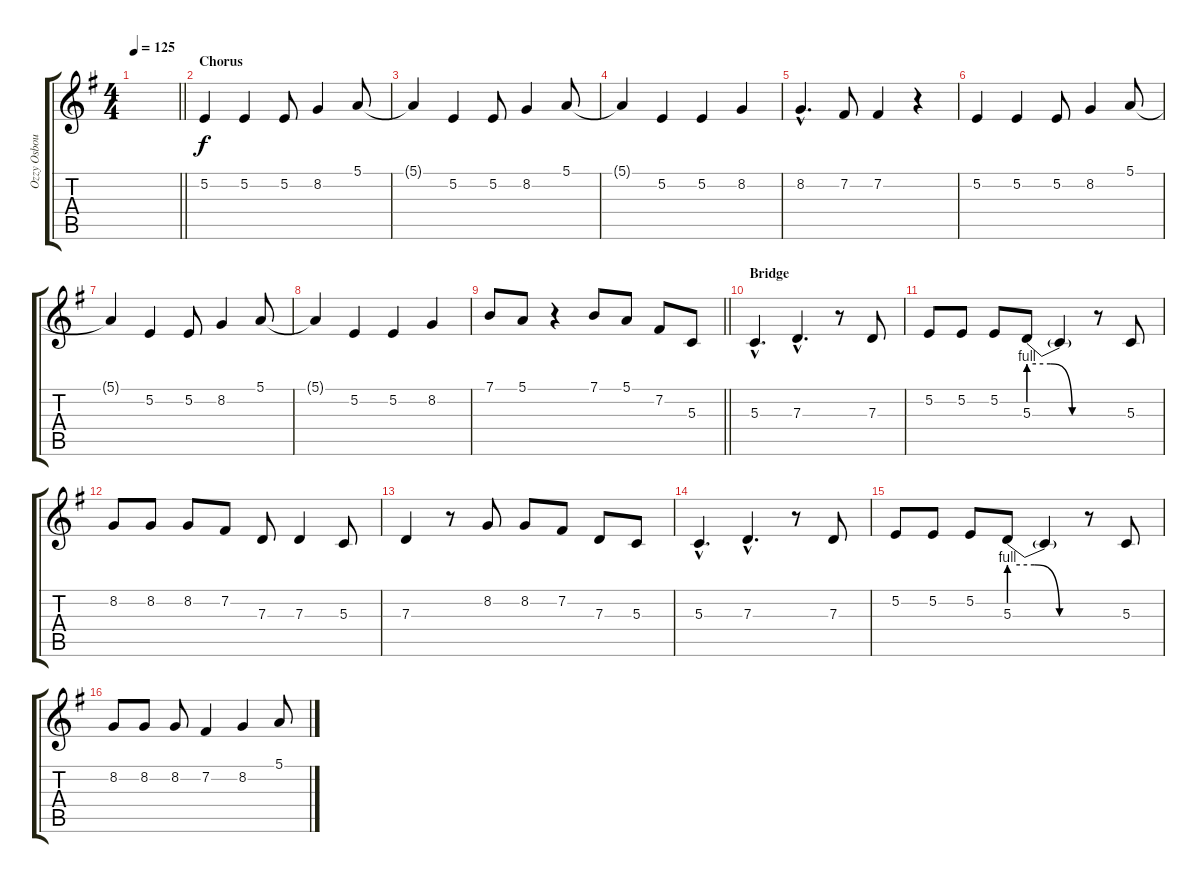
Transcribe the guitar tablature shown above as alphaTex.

\track ("Ozzy Osbourne " "Ozzy Osbou") {instrument lead2sawtooth}
\staff {score tabs}
\tuning (E4 B3 G3 D3 A2 E2) {hide}
\ts (4 4)
\tempo 125
\clef g2
\barLineRight lightlight
\ks eminor
|
\section ("" "Chorus")
5.2.4 5.2.4 5.2.8 8.2.4 5.1.8 |
5.1{t}.4 5.2.4 5.2.8 8.2.4 5.1.8 |
5.1{t}.4 5.2.4 5.2.4 8.2.4 |
8.2{hac}.4{d} 7.2.8 7.2.4 r.4 |
5.2.4 5.2.4 5.2.8 8.2.4 5.1.8 |
5.1{t}.4 5.2.4 5.2.8 8.2.4 5.1.8 |
5.1{t}.4 5.2.4 5.2.4 8.2.4 |
\barLineRight lightlight
7.1.8 5.1.8 r.4 7.1.8 5.1.8 7.2.8 5.3.8 |
\section ("" "Bridge")
5.3{hac}.4{d} 7.3{hac}.4{d} r.8 7.3.8 |
5.2.8 5.2.8 5.2.8 5.3{be (custom 0 4 20 4 40 0 60 0)}.8 5.3{t}.4 r.8 5.3.8 |
8.2.8 8.2.8 8.2.8 7.2.8 7.3.8 7.3.4 5.3.8 |
7.3.4 r.8 8.2.8 8.2.8 7.2.8 7.3.8 5.3.8 |
5.3{hac}.4{d} 7.3{hac}.4{d} r.8 7.3.8 |
5.2.8 5.2.8 5.2.8 5.3{be (custom 0 4 20 4 40 0 60 0)}.8 5.3{t}.4 r.8 5.3.8 |
8.2.8 8.2.8 8.2.8 7.2.4 8.2.4 5.1.8
